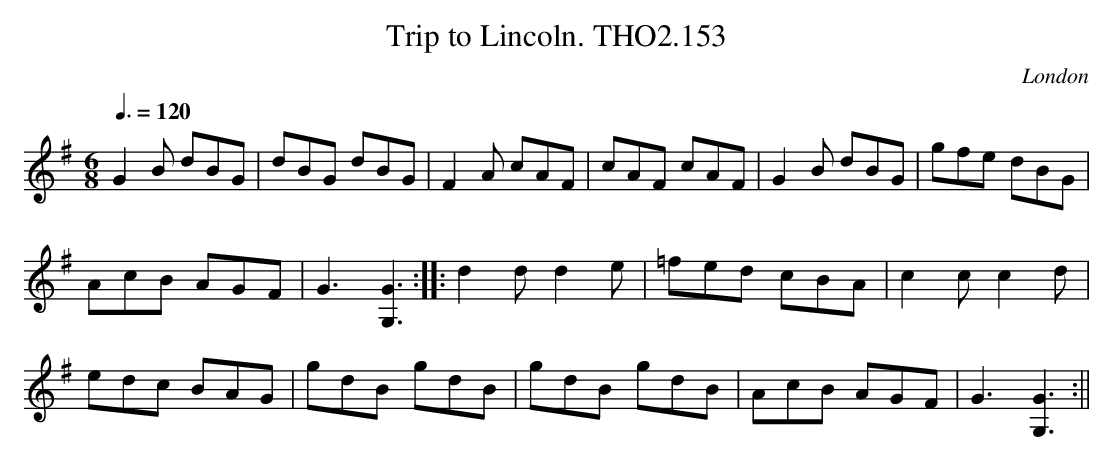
X:1
T:Trip to Lincoln. THO2.153
O:London
M:6/8
L:1/8
Q:3/8=120
K:G
G2B dBG|dBG dBG|F2A cAF|cAF cAF|G2B dBG|gfe dBG|
AcB AGF|G3 [G,3G3]::d2d d2e|=fed cBA|c2c c2d|
edc BAG|gdB gdB|gdB gdB|AcB AGF|G3 [G,3G3]:||
